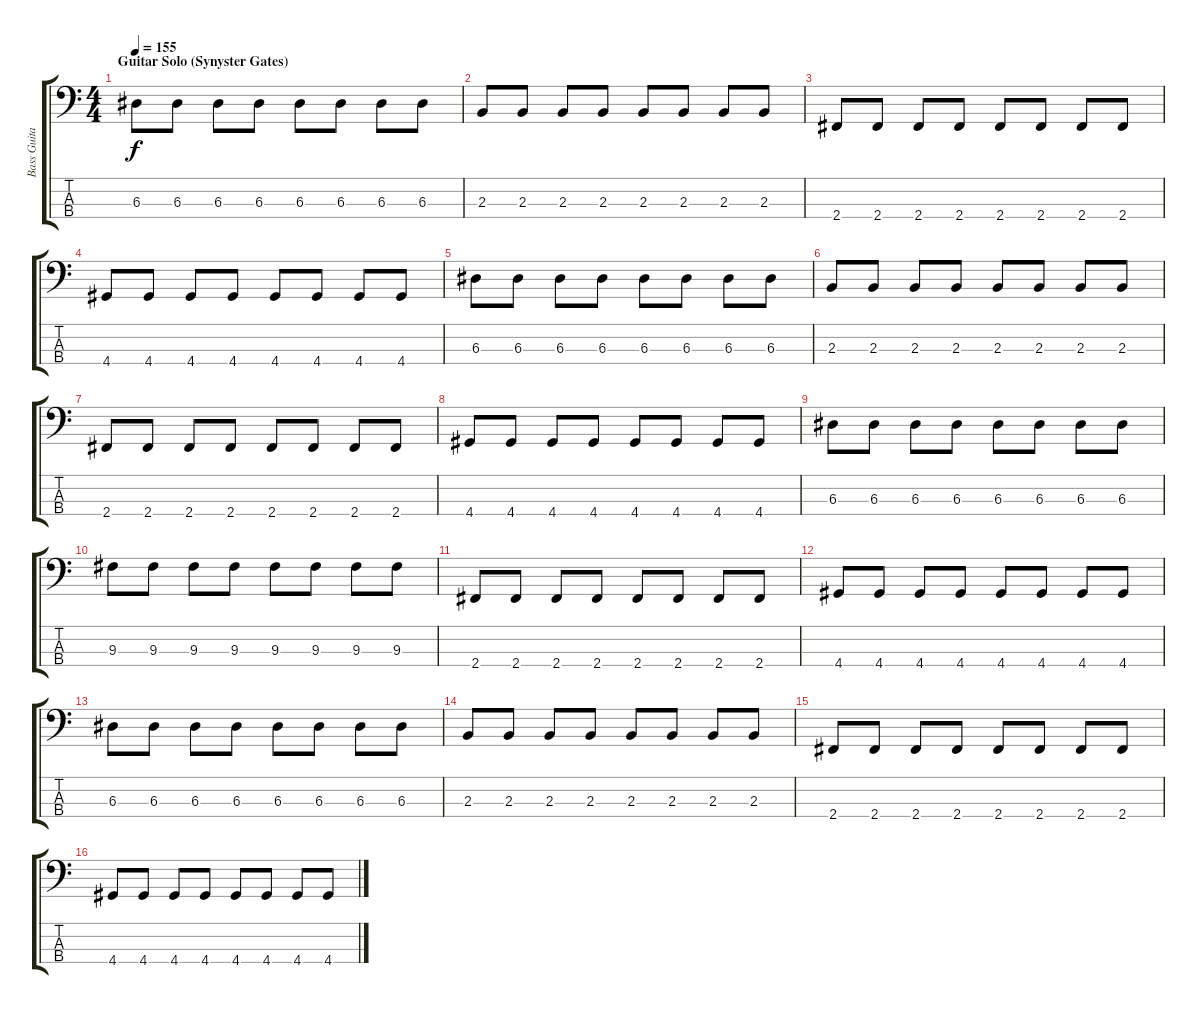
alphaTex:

\track ("Bass Guitar" "Bass Guita") {instrument electricbassfinger}
\staff {score tabs}
\tuning (G2 D2 A1 E1) {hide}
\ts (4 4)
\section ("" "Guitar Solo (Synyster Gates)")
\tempo 155
\clef f4
\ks c
6.3.8{dy f} 6.3.8 6.3.8 6.3.8 6.3.8 6.3.8 6.3.8 6.3.8 |
2.3.8 2.3.8 2.3.8 2.3.8 2.3.8 2.3.8 2.3.8 2.3.8 |
2.4.8 2.4.8 2.4.8 2.4.8 2.4.8 2.4.8 2.4.8 2.4.8 |
4.4.8 4.4.8 4.4.8 4.4.8 4.4.8 4.4.8 4.4.8 4.4.8 |
6.3.8 6.3.8 6.3.8 6.3.8 6.3.8 6.3.8 6.3.8 6.3.8 |
2.3.8 2.3.8 2.3.8 2.3.8 2.3.8 2.3.8 2.3.8 2.3.8 |
2.4.8 2.4.8 2.4.8 2.4.8 2.4.8 2.4.8 2.4.8 2.4.8 |
4.4.8 4.4.8 4.4.8 4.4.8 4.4.8 4.4.8 4.4.8 4.4.8 |
6.3.8 6.3.8 6.3.8 6.3.8 6.3.8 6.3.8 6.3.8 6.3.8 |
9.3.8 9.3.8 9.3.8 9.3.8 9.3.8 9.3.8 9.3.8 9.3.8 |
2.4.8 2.4.8 2.4.8 2.4.8 2.4.8 2.4.8 2.4.8 2.4.8 |
4.4.8 4.4.8 4.4.8 4.4.8 4.4.8 4.4.8 4.4.8 4.4.8 |
6.3.8 6.3.8 6.3.8 6.3.8 6.3.8 6.3.8 6.3.8 6.3.8 |
2.3.8 2.3.8 2.3.8 2.3.8 2.3.8 2.3.8 2.3.8 2.3.8 |
2.4.8 2.4.8 2.4.8 2.4.8 2.4.8 2.4.8 2.4.8 2.4.8 |
4.4.8 4.4.8 4.4.8 4.4.8 4.4.8 4.4.8 4.4.8 4.4.8
